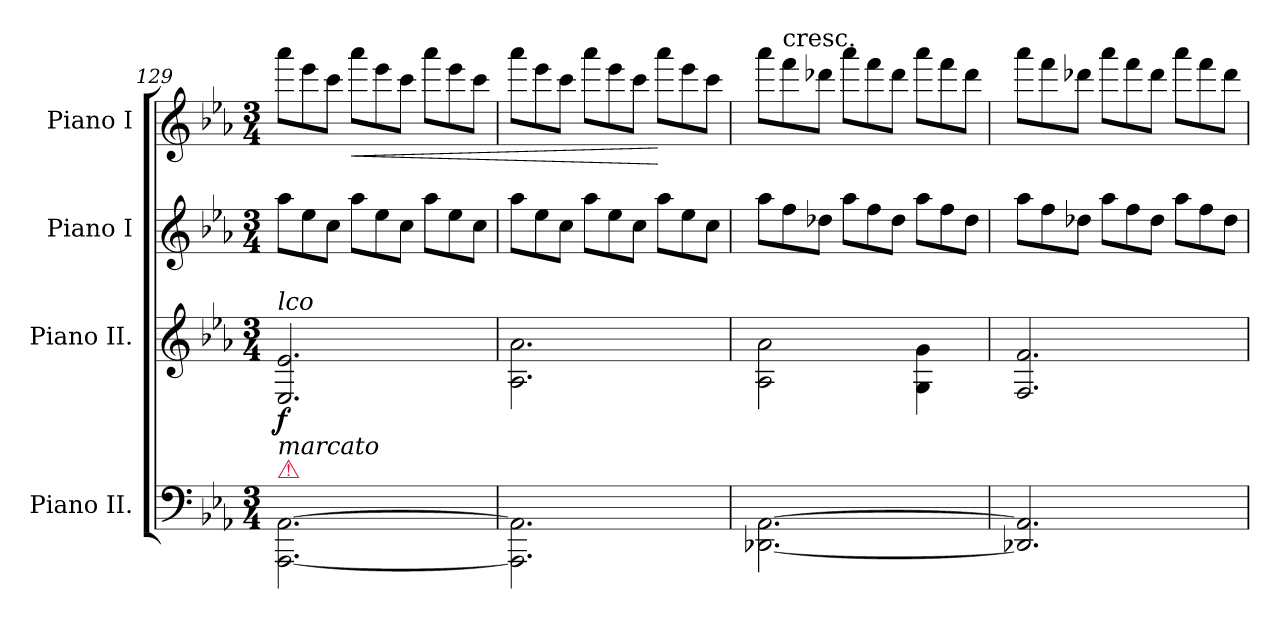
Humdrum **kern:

**kern	**kern	**dynam	**kern	**kern	**dynam
*part4	*part3	*part3	*part2	*part1	*part1
*staff4	*staff3	*staff3	*staff2	*staff1	*staff1
*I"Piano II.	*I"Piano II.	*	*I"Piano I	*I"Piano I	*
*clefF4	*clefG2	*	*clefG2	*clefG2	*
*k[b-e-a-]	*k[b-e-a-]	*	*k[b-e-a-]	*k[b-e-a-]	*
*M3/4	*M3/4	*	*M3/4	*M3/4	*
*	*	*	*Xtuplet	*Xtuplet	*
=129	=129	=129	=129	=129	=129
!	!LO:TX:b:i:t=marcato	!	!	!	!
!	!LO:TX:a:i:t=lco	!	!	!	!
!LO:TX:a:color=crimson:t=⚠	!	!	!	!	!
[2.AAA-\ [2.AA-\	2.E-/ 2.e-/	f	12aa-\L	12aaa-\L	.
.	.	.	12ee-\	12eee-\	.
.	.	.	12cc\J	12ccc\J	.
!	!	!	!	!	!LO:HP:b
.	.	.	12aa-\L	12aaa-\L	<
.	.	.	12ee-\	12eee-\	.
.	.	.	12cc\J	12ccc\J	.
.	.	.	12aa-\L	12aaa-\L	.
.	.	.	12ee-\	12eee-\	.
.	.	.	12cc\J	12ccc\J	.
=130	=130	=130	=130	=130	=130
2.AAA-]\ 2.AA-]\	2.A-\ 2.a-\	.	12aa-\L	12aaa-\L	.
.	.	.	12ee-\	12eee-\	.
.	.	.	12cc\J	12ccc\J	.
.	.	.	12aa-\L	12aaa-\L	.
.	.	.	12ee-\	12eee-\	.
.	.	.	12cc\J	12ccc\J	.
.	.	.	12aa-\L	12aaa-\L	[
.	.	.	12ee-\	12eee-\	.
.	.	.	12cc\J	12ccc\J	.
=131	=131	=131	=131	=131	=131
[2.DD-X\ [2.AA-\	2A-\ 2a-\	.	12aa-\L	12aaa-\L	.
!	!	!	!	!LO:TX:t=cresc.	!
.	.	.	12ff\	12fff\	.
.	.	.	12dd-X\J	12ddd-X\J	.
.	.	.	12aa-\L	12aaa-\L	.
.	.	.	12ff\	12fff\	.
.	.	.	12dd-\J	12ddd-\J	.
.	4G\ 4g\	.	12aa-\L	12aaa-\L	.
.	.	.	12ff\	12fff\	.
.	.	.	12dd-\J	12ddd-\J	.
=132	=132	=132	=132	=132	=132
2.DD-X]/ 2.AA-]/	2.F/ 2.f/	.	12aa-\L	12aaa-\L	.
.	.	.	12ff\	12fff\	.
.	.	.	12dd-X\J	12ddd-X\J	.
.	.	.	12aa-\L	12aaa-\L	.
.	.	.	12ff\	12fff\	.
.	.	.	12dd-\J	12ddd-\J	.
.	.	.	12aa-\L	12aaa-\L	.
.	.	.	12ff\	12fff\	.
.	.	.	12dd-\J	12ddd-\J	.
=	=	=	=	=	=
*-	*-	*-	*-	*-	*-
